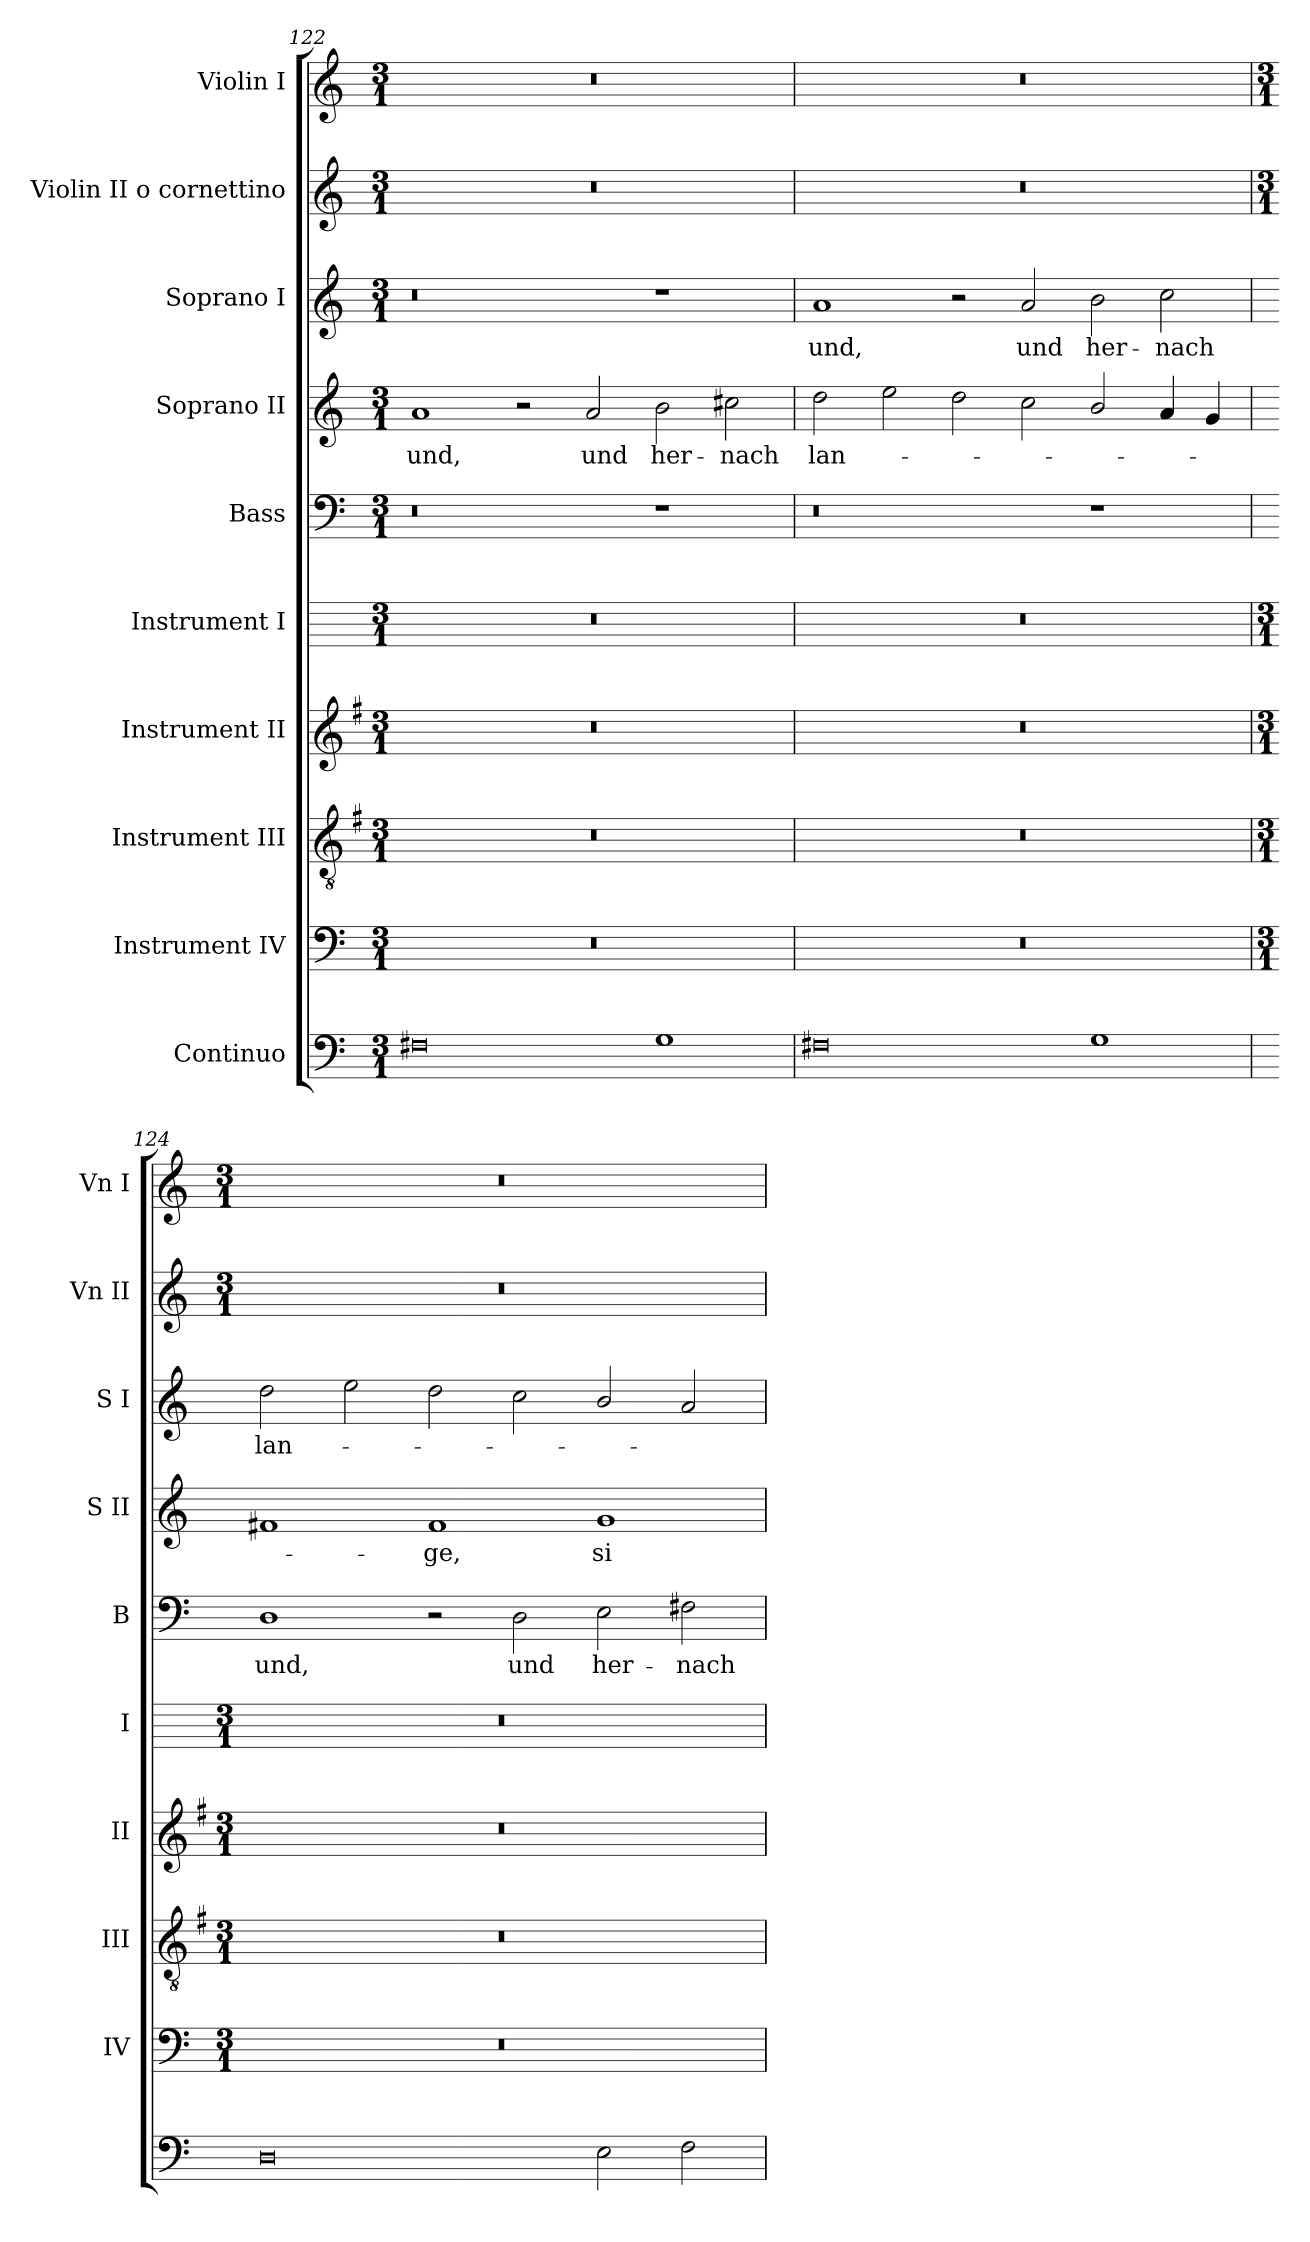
**kern	**kern	**kern	**kern	**kern	**kern	**text	**kern	**text	**kern	**text	**kern	**kern
*part10	*part9	*part8	*part7	*part6	*part5	*part5	*part4	*part4	*part3	*part3	*part2	*part1
*staff10	*staff9	*staff8	*staff7	*staff6	*staff5	*staff5	*staff4	*staff4	*staff3	*staff3	*staff2	*staff1
*I"Continuo	*I"Instrument IV	*I"Instrument III	*I"Instrument II	*I"Instrument I	*I"Bass	*	*I"Soprano II	*	*I"Soprano I	*	*I"Violin II o cornettino	*I"Violin I
*	*I'IV	*I'III	*I'II	*I'I	*I'B	*	*I'S II	*	*I'S I	*	*I'Vn II	*I'Vn I
*clefF4	*clefF4	*clefGv2	*clefG2	*	*clefF4	*	*clefG2	*	*clefG2	*	*clefG2	*clefG2
*	*	*ITrd4c7	*ITrd4c7	*ITrd4c7	*	*	*	*	*	*	*	*
*k[]	*k[]	*k[]	*k[]	*	*k[]	*	*k[]	*	*k[]	*	*k[]	*k[]
*C:	*C:	*C:	*C:	*	*C:	*	*C:	*	*C:	*	*C:	*C:
*M3/1	*M3/1	*M3/1	*M3/1	*M3/1	*M3/1	*	*M3/1	*	*M3/1	*	*M3/1	*M3/1
=122	=122	=122	=122	=122	=122	=122	=122	=122	=122	=122	=122	=122
!	!	!	!	!	!	!	!	!LO:LY:b	!	!	!	!
0F#X	0.r	0.r	0.r	0.r	0r	.	1a	und,	0r	.	0.r	0.r
.	.	.	.	.	.	.	2r	.	.	.	.	.
!	!	!	!	!	!	!	!	!LO:LY:b	!	!	!	!
.	.	.	.	.	.	.	2a	und	.	.	.	.
!	!	!	!	!	!	!	!	!LO:LY:b	!	!	!	!
1G	.	.	.	.	1r	.	2b	her-	1r	.	.	.
!	!	!	!	!	!	!	!	!LO:LY:b	!	!	!	!
.	.	.	.	.	.	.	2cc#X	-nach	.	.	.	.
=123	=123	=123	=123	=123	=123	=123	=123	=123	=123	=123	=123	=123
!	!	!	!	!	!	!	!	!LO:LY:b	!	!LO:LY:b	!	!
0F#X	0.r	0.r	0.r	0.r	0r	.	2dd	lan-	1a	und,	0.r	0.r
.	.	.	.	.	.	.	2ee	.	.	.	.	.
.	.	.	.	.	.	.	2dd	.	2r	.	.	.
!	!	!	!	!	!	!	!	!	!	!LO:LY:b	!	!
.	.	.	.	.	.	.	2cc	.	2a	und	.	.
!	!	!	!	!	!	!	!	!	!	!LO:LY:b	!	!
1G	.	.	.	.	1r	.	2b/	.	2b	her-	.	.
!	!	!	!	!	!	!	!	!	!	!LO:LY:b	!	!
.	.	.	.	.	.	.	4a	.	2cc	-nach	.	.
.	.	.	.	.	.	.	4g	.	.	.	.	.
!!LO:LB:g=z
=124	=124	=124	=124	=124	=124	=124	=124	=124	=124	=124	=124	=124
*	*M3/1	*M3/1	*M3/1	*M3/1	*	*	*	*	*	*	*M3/1	*M3/1
!	!	!	!	!	!	!LO:LY:b	!	!	!	!LO:LY:b	!	!
0D	0.r	0.r	0.r	0.r	1D	und,	1f#X	.	2dd	lan-	0.r	0.r
.	.	.	.	.	.	.	.	.	2ee	.	.	.
!	!	!	!	!	!	!	!	!LO:LY:b	!	!	!	!
.	.	.	.	.	2r	.	1f#	ge,	2dd	.	.	.
!	!	!	!	!	!	!LO:LY:b	!	!	!	!	!	!
.	.	.	.	.	2D	und	.	.	2cc	.	.	.
!	!	!	!	!	!	!LO:LY:b	!	!LO:LY:b	!	!	!	!
2E	.	.	.	.	2E	her-	1g	si-	2b/	.	.	.
!	!	!	!	!	!	!LO:LY:b	!	!	!	!	!	!
2F	.	.	.	.	2F#X	-nach	.	.	2a	.	.	.
=	=	=	=	=	=	=	=	=	=	=	=	=
*-	*-	*-	*-	*-	*-	*-	*-	*-	*-	*-	*-	*-
